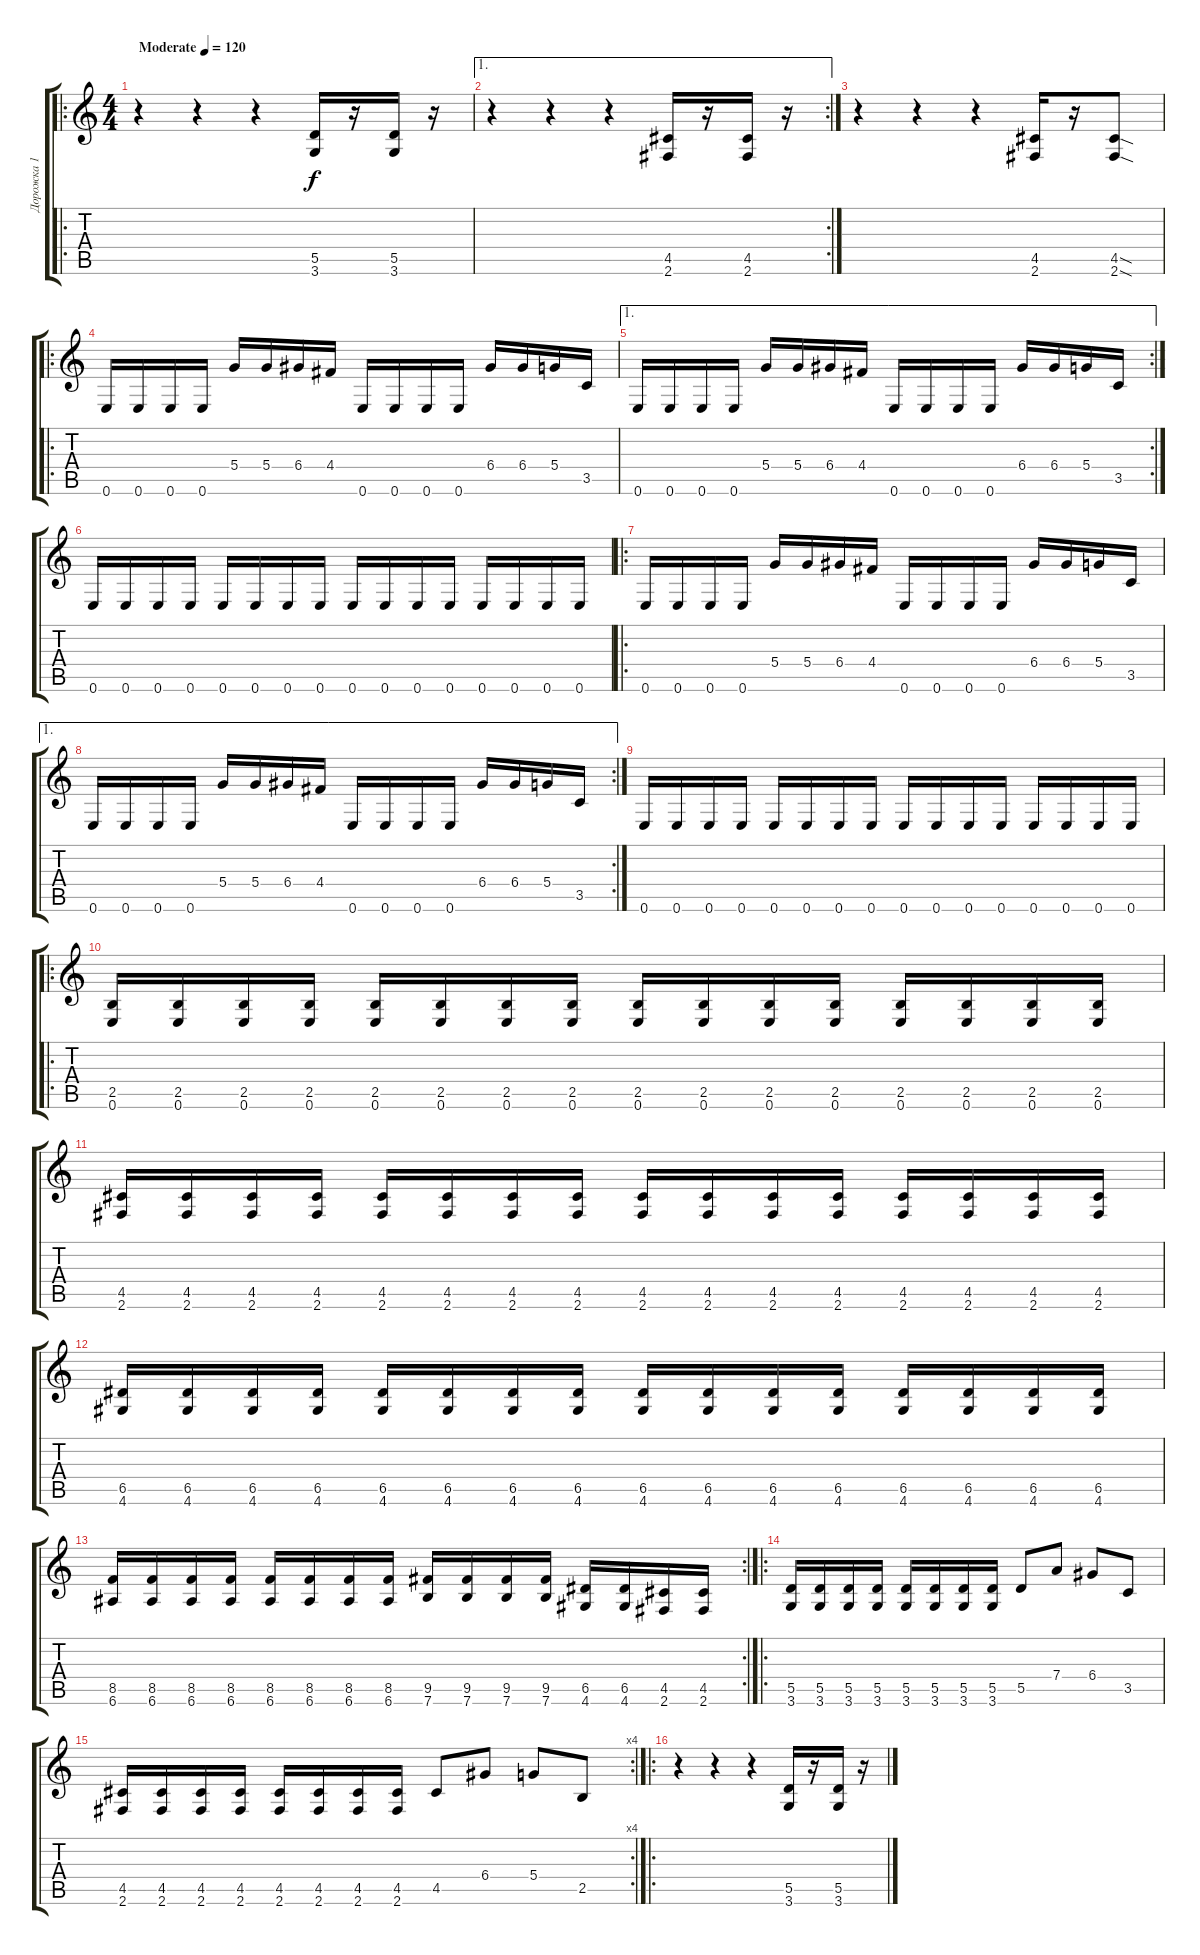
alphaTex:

\track ("Дорожка 1" "Дорожка 1") {instrument distortionguitar}
\staff {score tabs}
\tuning (E4 B3 G3 D3 A2 E2) {hide}
\ro
\ts (4 4)
\tempo (120 "Moderate")
\clef g2
\ks c
r.4{dy f instrument distortionguitar} r.4 r.4 (5.5 3.6).16 r.16 (5.5 3.6).16 r.16 |
\ae 1
\rc 2
r.4 r.4 r.4 (4.5 2.6).16 r.16 (4.5 2.6).16 r.16 |
r.4 r.4 r.4 (4.5 2.6).16 r.16 (4.5{sod} 2.6{sod}).8 |
\ro
0.6.16 0.6.16 0.6.16 0.6.16 5.4.16 5.4.16 6.4.16 4.4.16 0.6.16 0.6.16 0.6.16 0.6.16 6.4.16 6.4.16 5.4.16 3.5.16 |
\ae 1
\rc 2
0.6.16 0.6.16 0.6.16 0.6.16 5.4.16 5.4.16 6.4.16 4.4.16 0.6.16 0.6.16 0.6.16 0.6.16 6.4.16 6.4.16 5.4.16 3.5.16 |
0.6.16 0.6.16 0.6.16 0.6.16 0.6.16 0.6.16 0.6.16 0.6.16 0.6.16 0.6.16 0.6.16 0.6.16 0.6.16 0.6.16 0.6.16 0.6.16 |
\ro
0.6.16 0.6.16 0.6.16 0.6.16 5.4.16 5.4.16 6.4.16 4.4.16 0.6.16 0.6.16 0.6.16 0.6.16 6.4.16 6.4.16 5.4.16 3.5.16 |
\ae 1
\rc 2
0.6.16 0.6.16 0.6.16 0.6.16 5.4.16 5.4.16 6.4.16 4.4.16 0.6.16 0.6.16 0.6.16 0.6.16 6.4.16 6.4.16 5.4.16 3.5.16 |
0.6.16 0.6.16 0.6.16 0.6.16 0.6.16 0.6.16 0.6.16 0.6.16 0.6.16 0.6.16 0.6.16 0.6.16 0.6.16 0.6.16 0.6.16 0.6.16 |
\ro
(2.5 0.6).16 (2.5 0.6).16 (2.5 0.6).16 (2.5 0.6).16 (2.5 0.6).16 (2.5 0.6).16 (2.5 0.6).16 (2.5 0.6).16 (2.5 0.6).16 (2.5 0.6).16 (2.5 0.6).16 (2.5 0.6).16 (2.5 0.6).16 (2.5 0.6).16 (2.5 0.6).16 (2.5 0.6).16 |
(4.5 2.6).16 (4.5 2.6).16 (4.5 2.6).16 (4.5 2.6).16 (4.5 2.6).16 (4.5 2.6).16 (4.5 2.6).16 (4.5 2.6).16 (4.5 2.6).16 (4.5 2.6).16 (4.5 2.6).16 (4.5 2.6).16 (4.5 2.6).16 (4.5 2.6).16 (4.5 2.6).16 (4.5 2.6).16 |
(6.5 4.6).16 (6.5 4.6).16 (6.5 4.6).16 (6.5 4.6).16 (6.5 4.6).16 (6.5 4.6).16 (6.5 4.6).16 (6.5 4.6).16 (6.5 4.6).16 (6.5 4.6).16 (6.5 4.6).16 (6.5 4.6).16 (6.5 4.6).16 (6.5 4.6).16 (6.5 4.6).16 (6.5 4.6).16 |
\rc 2
(8.5 6.6).16 (8.5 6.6).16 (8.5 6.6).16 (8.5 6.6).16 (8.5 6.6).16 (8.5 6.6).16 (8.5 6.6).16 (8.5 6.6).16 (9.5 7.6).16 (9.5 7.6).16 (9.5 7.6).16 (9.5 7.6).16 (6.5 4.6).16 (6.5 4.6).16 (4.5 2.6).16 (4.5 2.6).16 |
\ro
(5.5 3.6).16 (5.5 3.6).16 (5.5 3.6).16 (5.5 3.6).16 (5.5 3.6).16 (5.5 3.6).16 (5.5 3.6).16 (5.5 3.6).16 5.5.8 7.4.8 6.4.8 3.5.8 |
\rc 4
(4.5 2.6).16 (4.5 2.6).16 (4.5 2.6).16 (4.5 2.6).16 (4.5 2.6).16 (4.5 2.6).16 (4.5 2.6).16 (4.5 2.6).16 4.5.8 6.4.8 5.4.8 2.5.8 |
\ro
r.4 r.4 r.4 (5.5 3.6).16 r.16 (5.5 3.6).16 r.16
